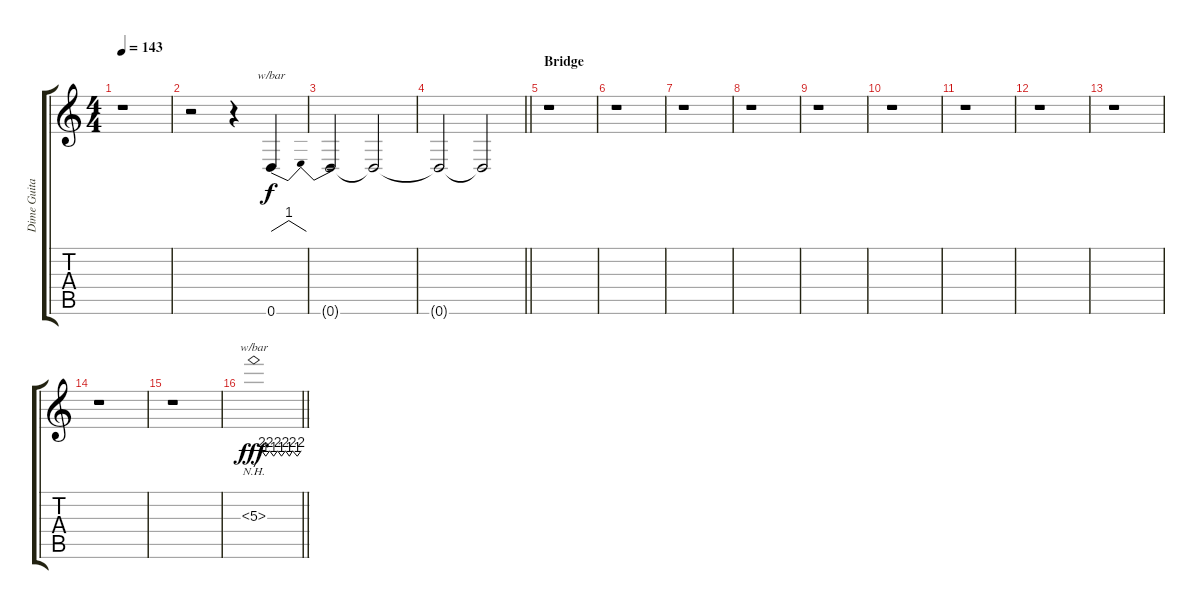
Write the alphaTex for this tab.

\track ("Dime Guitar 2" "Dime Guita") {instrument distortionguitar}
\staff {score tabs}
\tuning (D4 A3 F3 C3 G2 D2) {hide}
\ts (4 4)
\tempo 143
\clef g2
\ks c
r.1{dy f} |
r.2 r.4 0.6.4{tbe (dip default 0 0 30 4 45 4 60 0)} |
0.6{t}.2 0.6{t}.2 |
\barLineRight lightlight
0.6{t}.2 0.6{t}.2 |
\section ("" "Bridge")
r.1 |
r.1 |
r.1 |
r.1 |
r.1 |
r.1 |
r.1 |
r.1 |
r.1 |
r.1 |
r.1 |
\barLineRight lightlight
5.3{nh}.1{tbe (custom default 0 0 10 8 15 4 20 8 25 4 30 8 35 4 40 8 45 4 49 8 55 4 60 8) dy fff}
